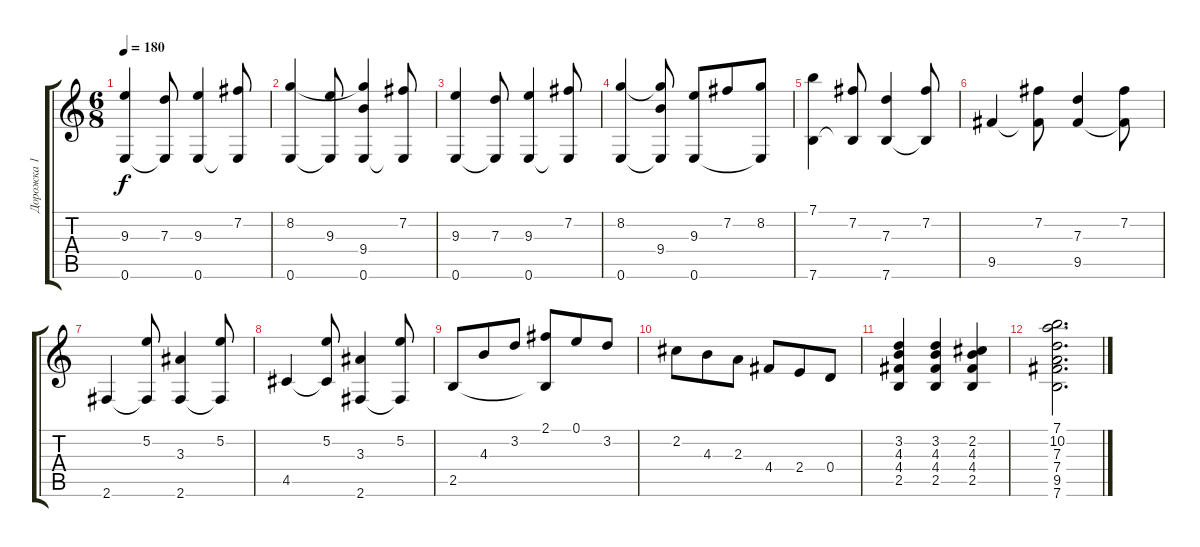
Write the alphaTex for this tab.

\track ("Дорожка 1" "Дорожка 1") {instrument acousticguitarnylon}
\staff {score tabs}
\tuning (E4 B3 G3 D3 A2 E2) {hide}
\ts (6 8)
\tempo 180
\clef g2
\ks aminor
(9.3 0.6).4{dy f} (7.3 0.6{t}).8 (9.3 0.6).4 (7.2 0.6{t}).8 |
(8.2 0.6).4 (9.3 0.6{t}).8 (8.2{t} 9.4 0.6).4 (7.2 0.6{t}).8 |
(9.3 0.6).4 (7.3 0.6{t}).8 (9.3 0.6).4 (7.2 0.6{t}).8 |
(8.2 0.6).4 (8.2{t} 9.4 0.6{t}).8 (9.3 0.6).8 7.2.8 (8.2 0.6{t}).8 |
(7.1 7.6).4 (7.2 7.6{t}).8 (7.3 7.6).4 (7.2 7.6{t}).8 |
9.5.4 (7.2 9.5{t}).8 (7.3 9.5).4 (7.2 9.5{t}).8 |
2.6.4 (5.2 2.6{t}).8 (3.3 2.6).4 (5.2 2.6{t}).8 |
4.5.4 (5.2 4.5{t}).8 (3.3 2.6).4 (5.2 2.6{t}).8 |
2.5.8 4.3.8 3.2.8 (2.1 2.5{t}).8 0.1.8 3.2.8 |
2.2.8 4.3.8 2.3.8 4.4.8 2.4.8 0.4.8 |
(3.2 4.3 4.4 2.5).4 (3.2 4.3 4.4 2.5).4 (2.2 4.3 4.4 2.5).4 |
(7.1 10.2 7.3 7.4 9.5 7.6).2{d}
